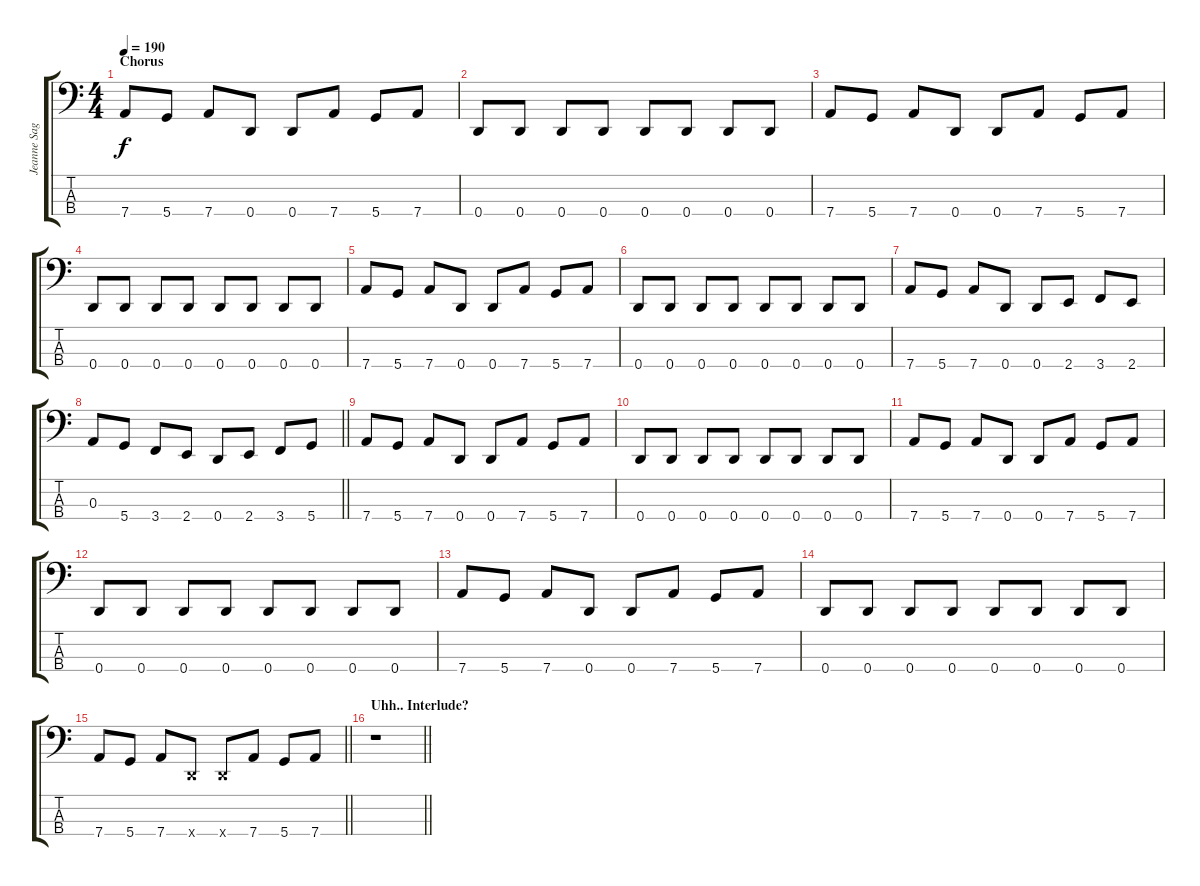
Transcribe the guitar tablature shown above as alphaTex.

\track ("Jeanne Sagan" "Jeanne Sag") {instrument electricbassfinger}
\staff {score tabs}
\tuning (G2 D2 A1 D1) {hide}
\ts (4 4)
\section ("" "Chorus")
\tempo 190
\clef f4
\ks c
7.4.8{dy f} 5.4.8 7.4.8 0.4.8 0.4.8 7.4.8 5.4.8 7.4.8 |
0.4.8 0.4.8 0.4.8 0.4.8 0.4.8 0.4.8 0.4.8 0.4.8 |
7.4.8 5.4.8 7.4.8 0.4.8 0.4.8 7.4.8 5.4.8 7.4.8 |
0.4.8 0.4.8 0.4.8 0.4.8 0.4.8 0.4.8 0.4.8 0.4.8 |
7.4.8 5.4.8 7.4.8 0.4.8 0.4.8 7.4.8 5.4.8 7.4.8 |
0.4.8 0.4.8 0.4.8 0.4.8 0.4.8 0.4.8 0.4.8 0.4.8 |
7.4.8 5.4.8 7.4.8 0.4.8 0.4.8 2.4.8 3.4.8 2.4.8 |
\barLineRight lightlight
0.3.8 5.4.8 3.4.8 2.4.8 0.4.8 2.4.8 3.4.8 5.4.8 |
7.4.8 5.4.8 7.4.8 0.4.8 0.4.8 7.4.8 5.4.8 7.4.8 |
0.4.8 0.4.8 0.4.8 0.4.8 0.4.8 0.4.8 0.4.8 0.4.8 |
7.4.8 5.4.8 7.4.8 0.4.8 0.4.8 7.4.8 5.4.8 7.4.8 |
0.4.8 0.4.8 0.4.8 0.4.8 0.4.8 0.4.8 0.4.8 0.4.8 |
7.4.8 5.4.8 7.4.8 0.4.8 0.4.8 7.4.8 5.4.8 7.4.8 |
0.4.8 0.4.8 0.4.8 0.4.8 0.4.8 0.4.8 0.4.8 0.4.8 |
\barLineRight lightlight
7.4.8 5.4.8 7.4.8 0.4{x}.8 0.4{x}.8 7.4.8 5.4.8 7.4.8 |
\section ("" "Uhh.. Interlude?")
\barLineRight lightlight
r.1
